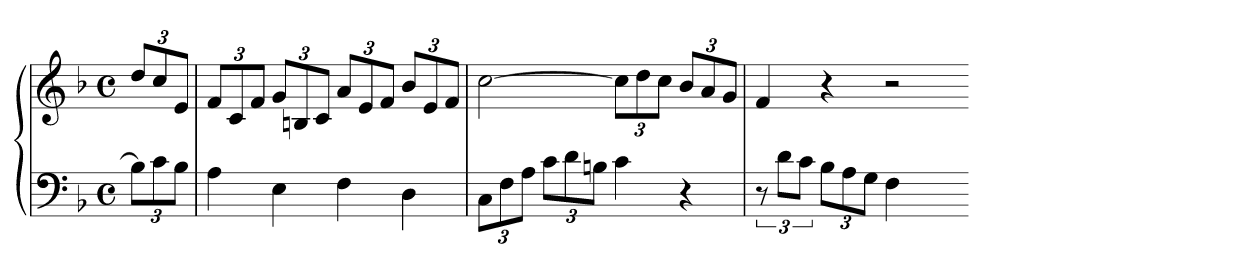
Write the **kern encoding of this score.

**kern	**kern
*part1	*part1
*staff2	*staff1
*clefF4	*clefG2
*k[b-]	*k[b-]
*F:	*F:
*M4/4	*M4/4
*met(c)	*met(c)
=	=
12B-L]	12ddL
12c	12cc
12B-J	12eJ
=20	=20
4A	12fL
.	12c
.	12fJ
4E	12gL
.	12Bn
.	12cJ
4F	12aL
.	12e
.	12fJ
4D	12b-L
.	12e
.	12fJ
=21	=21
12CL	[2cc
12F	.
12AJ	.
12cL	.
12d	.
12BnJ	.
4c	12ccL]
.	12dd
.	12ccJ
4r	12b-L
.	12a
.	12gJ
=22	=22
12r	4f
12dL	.
12cJ	.
12B-L	4r
12A	.
12GJ	.
4F	2r
4ryy	.
=-	=-
*-	*-
